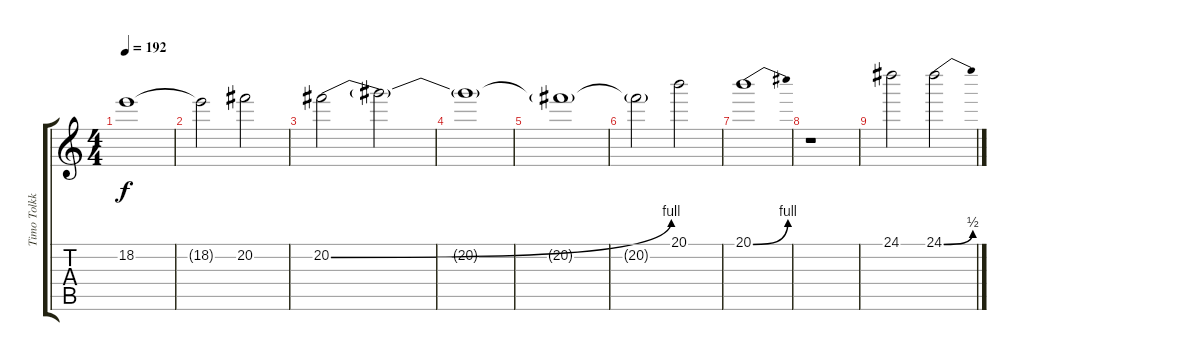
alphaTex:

\track ("Timo Tolkki" "Timo Tolkk") {instrument distortionguitar}
\staff {score tabs}
\tuning (Eb4 Bb3 Gb3 Db3 Ab2 Eb2) {hide}
\ts (4 4)
\tempo 192
\clef g2
\ks c
18.2{t}.1{dy f} |
18.2{t}.2 20.2.2{volume 4} |
20.2{be (bend 0 0 60 4)}.2{volume 4} 20.2{t}.2 |
20.2{t}.1 |
20.2{t}.1 |
20.2{t}.2 20.1.2{volume 2} |
20.1{be (bend 0 0 60 4)}.1{volume 2} |
r.1 |
24.1.2 24.1{be (bend 0 0 60 2)}.2
